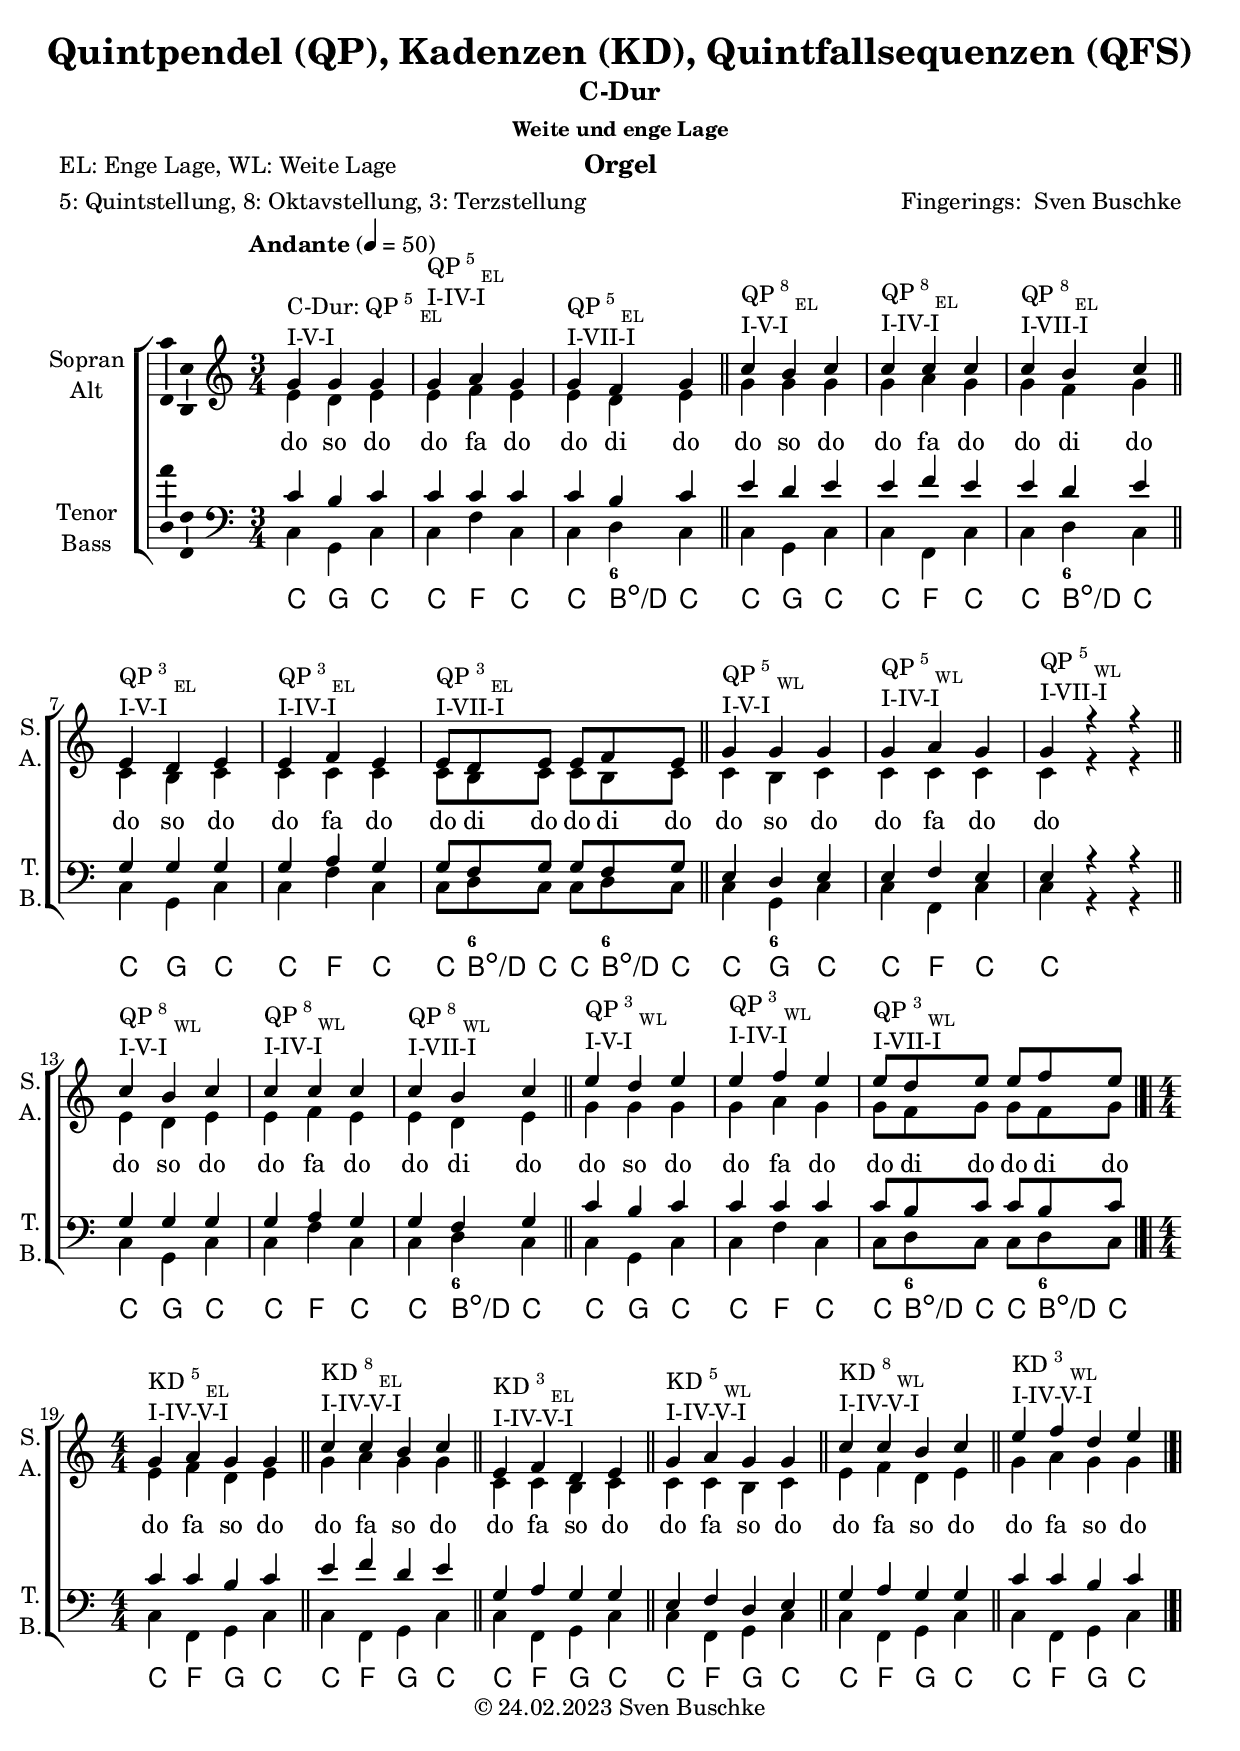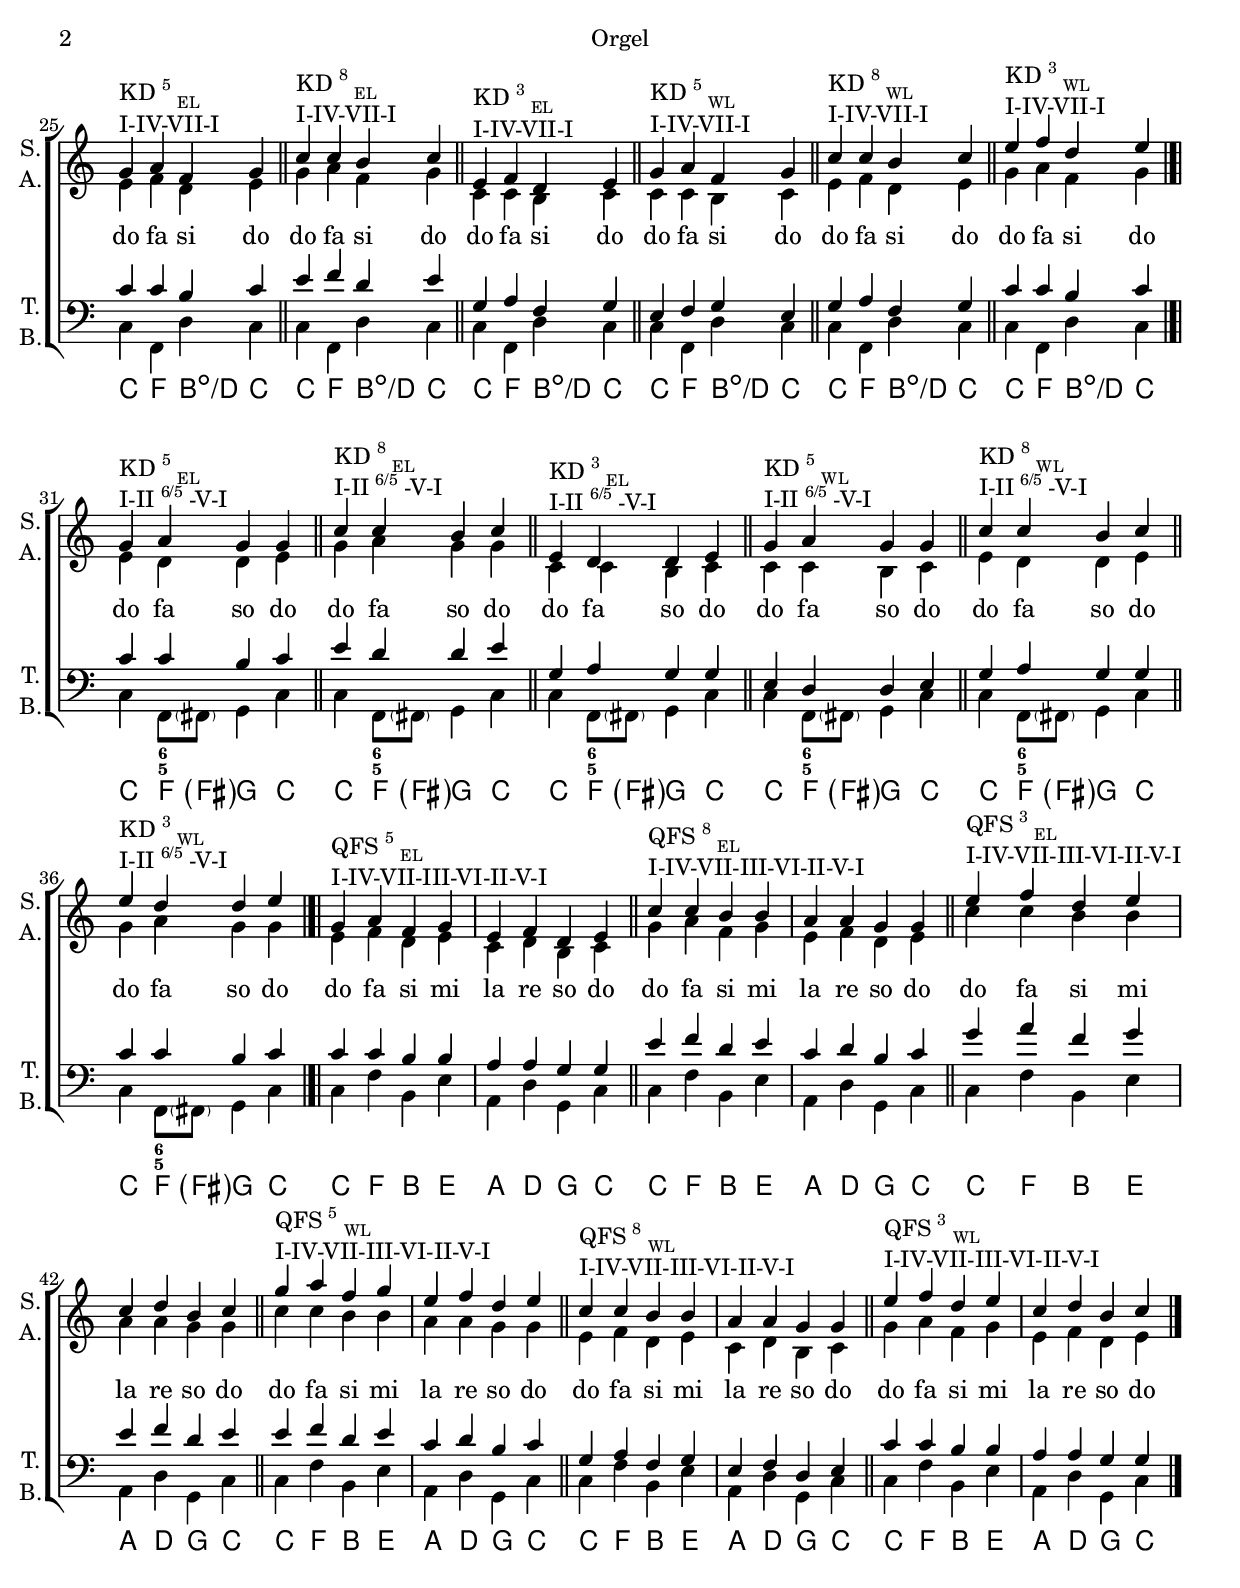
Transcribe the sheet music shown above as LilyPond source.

\version "2.24.3"
\language "english"

\header {
  dedication = ""
  title = "Quintpendel (QP), Kadenzen (KD), Quintfallsequenzen (QFS)"
  subtitle = "C-Dur"
  subsubtitle = "Weite und enge Lage"
  instrument = "Orgel"
  composer = ""
  arranger = \markup{"Fingerings: " \with-url "https://buschke.com" "Sven Buschke"}
  poet = "EL: Enge Lage, WL: Weite Lage"
  meter = "5: Quintstellung, 8: Oktavstellung, 3: Terzstellung"
  piece = ""
  opus = ""
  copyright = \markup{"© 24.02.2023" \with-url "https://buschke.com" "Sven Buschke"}
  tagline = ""
}

\paper {
  #(set-paper-size "a4")
}

global = {
  \key c \major
  \numericTimeSignature
  \time 3/4
  \tempo "Andante" 4=50
}

% -----------------------------------------------
% -----------------------------------------------
% -----------------------------------------------
% begin C major
% -----------------------------------------------
% -----------------------------------------------
% -----------------------------------------------

globalA = {
  \key c \major
  %   \numericTimeSignature
  \time 3/4
  \tempo "Andante" 4=50
}

scoreASoprano = \relative c'' {
  \global
  % Music follows here.
  g^\markup{\column{\line{C-Dur: QP\super{5}\sub{EL}}\line{I-V-I}}} g g
  g^\markup{\column{\line{QP\super{5}\sub{EL}}\line{I-IV-I}}} a g
  g^\markup{\column{\line{QP\super{5}\sub{EL}}\line{I-VII-I}}} f g
  \bar "||"
  c^\markup{\column{\line{QP\super{8}\sub{EL}}\line{I-V-I}}} b c
  c^\markup{\column{\line{QP\super{8}\sub{EL}}\line{I-IV-I}}} c c
  c^\markup{\column{\line{QP\super{8}\sub{EL}}\line{I-VII-I}}} b c
  \bar "||"
  e,^\markup{\column{\line{QP\super{3}\sub{EL}}\line{I-V-I}}} d e
  e^\markup{\column{\line{QP\super{3}\sub{EL}}\line{I-IV-I}}} f e
  e8^\markup{\column{\line{QP\super{3}\sub{EL}}\line{I-VII-I}}}[d e] e f e
  \bar "||"
  g4^\markup{\column{\line{QP\super{5}\sub{WL}}\line{I-V-I}}} g g
  g^\markup{\column{\line{QP\super{5}\sub{WL}}\line{I-IV-I}}} a g
  g^\markup{\column{\line{QP\super{5}\sub{WL}}\line{I-VII-I}}} r r
  \bar "||"
  c^\markup{\column{\line{QP\super{8}\sub{WL}}\line{I-V-I}}} b c
  c^\markup{\column{\line{QP\super{8}\sub{WL}}\line{I-IV-I}}} c c
  c^\markup{\column{\line{QP\super{8}\sub{WL}}\line{I-VII-I}}} b c
  \bar "||"
  e^\markup{\column{\line{QP\super{3}\sub{WL}}\line{I-V-I}}} d e
  e^\markup{\column{\line{QP\super{3}\sub{WL}}\line{I-IV-I}}} f e
  e8^\markup{\column{\line{QP\super{3}\sub{WL}}\line{I-VII-I}}}[d e] e[f e]
  \bar "|.|"\break
  \time 4/4
  % KD I IV V I
  g,4^\markup{\column{\line{KD\super{5}\sub{EL}}\line{I-IV-V-I}}} a g g
  \bar "||"
  c^\markup{\column{\line{KD\super{8}\sub{EL}}\line{I-IV-V-I}}} c b c
  \bar "||"
  e,^\markup{\column{\line{KD\super{3}\sub{EL}}\line{I-IV-V-I}}} f d e
  \bar "||"
  g^\markup{\column{\line{KD\super{5}\sub{WL}}\line{I-IV-V-I}}} a g g
  \bar "||"
  c4^\markup{\column{\line{KD\super{8}\sub{WL}}\line{I-IV-V-I}}} c b c
  \bar "||"
  e^\markup{\column{\line{KD\super{3}\sub{WL}}\line{I-IV-V-I}}} f d e
  \bar "|.|"
  % KD I IV VII I
  g,4^\markup{\column{\line{KD\super{5}\sub{EL}}\line{I-IV-VII-I}}} a f g
  \bar "||"
  c^\markup{\column{\line{KD\super{8}\sub{EL}}\line{I-IV-VII-I}}} c b c
  \bar "||"
  e,^\markup{\column{\line{KD\super{3}\sub{EL}}\line{I-IV-VII-I}}} f d e
  \bar "||"
  g^\markup{\column{\line{KD\super{5}\sub{WL}}\line{I-IV-VII-I}}} a f g
  \bar "||"
  c4^\markup{\column{\line{KD\super{8}\sub{WL}}\line{I-IV-VII-I}}} c b c
  \bar "||"
  e^\markup{\column{\line{KD\super{3}\sub{WL}}\line{I-IV-VII-I}}} f d e
  \bar "|.|"
  % KD I II65 V I
  g,4^\markup{\column{\line{KD\super{5}\sub{EL}}\line{I-II\super{6/5}-V-I}}} a g g
  \bar "||"
  c^\markup{\column{\line{KD\super{8}\sub{EL}}\line{I-II\super{6/5}-V-I}}} c b c
  \bar "||"
  e,^\markup{\column{\line{KD\super{3}\sub{EL}}\line{I-II\super{6/5}-V-I}}} d d e
  \bar "||"
  g^\markup{\column{\line{KD\super{5}\sub{WL}}\line{I-II\super{6/5}-V-I}}} a g g
  \bar "||"
  c4^\markup{\column{\line{KD\super{8}\sub{WL}}\line{I-II\super{6/5}-V-I}}} c b c
  \bar "||"
  e^\markup{\column{\line{KD\super{3}\sub{WL}}\line{I-II\super{6/5}-V-I}}} d d e
  \bar "|.|"
  % QFS
  g,^\markup{\column{\line{QFS\super{5}\sub{EL}}\line{I-IV-VII-III-VI-II-V-I}}} a f g e f d e
  \bar "||"
  c'^\markup{\column{\line{QFS\super{8}\sub{EL}}\line{I-IV-VII-III-VI-II-V-I}}} c b b a a g g
  \bar "||"
  e'^\markup{\column{\line{QFS\super{3}\sub{EL}}\line{I-IV-VII-III-VI-II-V-I}}} f d e c d b c
  \bar "||"
  g'^\markup{\column{\line{QFS\super{5}\sub{WL}}\line{I-IV-VII-III-VI-II-V-I}}} a f g e f d e
  \bar "||"
  c^\markup{\column{\line{QFS\super{8}\sub{WL}}\line{I-IV-VII-III-VI-II-V-I}}} c b b a a g g
  \bar "||"
  e'^\markup{\column{\line{QFS\super{3}\sub{WL}}\line{I-IV-VII-III-VI-II-V-I}}} f d e c d b c
  \bar "|."  
}

scoreAAlto = \relative c' {
  \globalA
  % Music follows here.
  % QP^5_EL
  e d e
  e f e
  e d e
  % QP^8_EL
  g g g
  g a g
  g f g
  % QP^3_EL
  c, b c
  c c c
  c8[b c]c[b c]
  % QP^5_WL
  c4 b c
  c c c
  c r r
  % QP^8_WL
  e d e
  e f e
  e d e
  % QP^3_WL
  g g g
  g a g
  g8[f g] g[f g]
  \time 4/4
  % KD
  % KD^5_WE-I-IV-V-I
  e4 f d e
  % KD^8_EL-I-IV-V-I
  g a g g
  % KD^3_EL-I-IV-V-I
  c, c b c
  % KD^5_WL-I-IV-V-I
  c c b c
  % KD^8_WL-I-IV-V-I
  e f d e
  % KD^3_WL-I-IV-V-I
  g a g g
  % KD^5_WE-I-IV-V-I
  e4 f d e
  % KD^8_EL-I-IV-V-I
  g a f g
  % KD^3_EL-I-IV-V-I
  c, c b c
  % KD^5_WL-I-IV-V-I
  c c b c
  % KD^8_WL-I-IV-V-I
  e f d e
  % KD^3_WL-I-IV-V-I
  g a f g
  % KD^5_WE-I-IV-V-I
  e4 d d e
  % KD^8_EL-I-IV-V-I
  g a g g
  % KD^3_EL-I-IV-V-I
  c, c b c
  % KD^5_WL-I-IV-V-I
  c c b c
  % KD^8_WL-I-IV-V-I
  e d d e
  % KD^3_WL-I-IV-V-I
  g a g g
  % QFS
  % QFS^5_EL-I-IV-VII-III-VI-II-V-I
  e f d e c d b c
  % QFS^8_EL-I-IV-VII-III-VI-II-V-I
  g' a f g e f d e
  % QFS^3_EL-I-IV-VII-III-VI-II-V-I
  c' c b b a a g g
  % QFS^5_WL-I-IV-VII-III-VI-II-V-I
  c c b b a a g g
  % QFS^8_WL-I-IV-VII-III-VI-II-V-I
  e f d e c d b c
  % QFS^3_WL-I-IV-VII-III-VI-II-V-I
  g' a f g e f d e
  \bar "|."  
}

scoreATenor = \relative c' {
  \globalA
  % Music follows here.
  % QP^5_EL
  c b c
  c c c
  c b c
  % QP^8_EL
  e d e
  e f e
  e d e
  % QP^3_EL
  g, g g
  g a g
  g8[f g]g[f g]
  % QP^5_WL
  e4 d e
  e f e
  e r r
  % QP^8_WL
  g g g
  g a g
  g f g
  % QP^3_WL
  c b c
  c c c
  c8[b c]c[b c]
  \time 4/4
  % KD
  % KD^5_EL-I-IV-V-I
  c4 c b c
  % KD^8_EL-I-IV-V-I
  e f d e
  % KD^3_EL-I-IV-V-I
  g, a g g
  % KD^5_WL-I-IV-V-I
  e f d e
  % KD^8_WL-I-IV-V-I
  g a g g
  % KD^3_WL-I-IV-V-I
  c c b c
  % KD^5_EL-I-IV-V-I
  c4 c b c
  % KD^8_EL-I-IV-V-I
  e f d e
  % KD^3_EL-I-IV-V-I
  g, a f g
  % KD^5_WL-I-IV-V-I
  e f g e
  % KD^8_WL-I-IV-V-I
  g a f g
  % KD^3_WL-I-IV-V-I
  c c b c
  % KD^5_EL-I-IV-V-I
  c4 c b c
  % KD^8_EL-I-IV-V-I
  e d d e
  % KD^3_EL-I-IV-V-I
  g, a g g
  % KD^5_WL-I-IV-V-I
  e d d e
  % KD^8_WL-I-IV-V-I
  g a g g
  % KD^3_WL-I-IV-V-I
  c c b c
  % QFS
  % QFS^5_EL-I-IV-VII-III-VI-II-V-I
  c c b b a a g g
  % QFS^8_EL-I-IV-VII-III-VI-II-V-I
  e' f d e c d b c
  % QFS^3_EL-I-IV-VII-III-VI-II-V-I
  g' a f g e f d e
  % QFS^5_WL-I-IV-VII-III-VI-II-V-I
  e f d e c d b c
  % QFS^8_WL-I-IV-VII-III-VI-II-V-I
  g a f g e f d e
  % QFS^3_WL-I-IV-VII-III-VI-II-V-I
  c' c b b a a g g
  \bar "|."  
}

scoreABass = \relative c {
  \globalA
  % Music follows here.
  % QP^5_EL
  c g c
  c f c
  c d c
  % QP^8_EL
  c g c
  c f, c'
  c d c
  % QP^3_EL
  c g c
  c f c
  c8[d c]c[d c]
  % QP^5_WL
  c4 g c
  c f, c'
  c r r
  % QP^8_WL
  c g c
  c f c
  c d c
  % QP^3_WL
  c g c
  c f c
  c8[d c]c[d c]
  \time 4/4
  % KD
  % KD^5_EL-I-IV-V-I
  c4 f, g c|
  % KD^8_EL-I-IV-V-I
  c f, g c|
  % KD^3_EL-I-IV-V-I
  c f, g c|
  % KD^5_WL-I-IV-V-I
  c f, g c|
  % KD^8_WL-I-IV-V-I
  c f, g c|
  % KD^3_WL-I-IV-V-I
  c f, g c|
  % KD^5_EL-I-IV-V-I
  c4 f, d' c|
  % KD^8_EL-I-IV-V-I
  c f, d' c|
  % KD^3_EL-I-IV-V-I
  c f, d' c|
  % KD^5_WL-I-IV-V-I
  c f, d' c|
  % KD^8_WL-I-IV-V-I
  c f, d' c|
  % KD^3_WL-I-IV-V-I
  c f, d' c|
  % KD^5_EL-I-IV-V-I
  c4 f,8 \parenthesize fs g4 c|
  % KD^8_EL-I-IV-V-I
  c f,8 \parenthesize fs g4 c|
  % KD^3_EL-I-IV-V-I
  c f,8 \parenthesize fs g4 c|
  % KD^5_WL-I-IV-V-I
  c f,8 \parenthesize fs g4 c|
  % KD^8_WL-I-IV-V-I
  c f,8 \parenthesize fs g4 c|
  % KD^3_WL-I-IV-V-I
  c f,8 \parenthesize fs g4 c|
  % QFS
  % QFS^5_EL-I-IV-VII-III-VI-II-V-I
  c f b, e a, d g, c
  % QFS^8_EL-I-IV-VII-III-VI-II-V-I
  c f b, e a, d g, c
  % QFS^3_EL-I-IV-VII-III-VI-II-V-I
  c f b, e a, d g, c
  % QFS^5_WL-I-IV-VII-III-VI-II-V-I
  c f b, e a, d g, c
  % QFS^8_WL-I-IV-VII-III-VI-II-V-I
  c f b, e a, d g, c
  % QFS^3_WL-I-IV-VII-III-VI-II-V-I
  c f b, e a, d g, c
  \bar "|."  
}

scoreAVerse = \lyricmode {
  % Lyrics follow here.
  do so do do fa do do di do do so do do fa do do di do
  do so do do fa do do di do do di do do so do do fa do do
  do so do do fa do do di do do so do do fa do do di do do di do
  do fa so do do fa so do do fa so do do fa so do do fa so do do fa so do do fa si do do fa si do do fa si do do fa si do do fa si do do fa si do
  do fa so do do fa so do do fa so do do fa so do do fa so do do fa so do
  do fa si mi la re so do do fa si mi la re so do do fa si mi la re so do do fa si mi la re so do do fa si mi la re so do do fa si mi la re so do  
}

scoreAFigBass = \figuremode {
  \globalA
  % Figures follow here.
  % QP^5_EL
  r4 r r
  r4 r r
  r4 <6> r
  % QP^8_EL
  r4 r r
  r4 r r
  r4 <6> r
  % QP^3_EL
  r4 r r
  r4 r r
  r8 <6> r r <6> r
  % QP^5_WL
  r4 <6> r
  r4 r r
  r4 r r
  % QP^8_WL
  r4 r r
  r4 r r
  r4 <6> r
  % QP^3_WL
  r4 r r
  r4 r r
  r8 <6> r r <6> r
  \time 4/4
  %
  % KD I VI V I
  %
  % KD^5_EL-I-IV-V-I
  r4 r r r
  % KD^8_EL-I-IV-V-I
  r4 r r r
  % KD^3_EL-I-IV-V-I
  r4 r r r
  % KD^5_WL-I-IV-V-I
  r4 r r r
  % KD^8_WL-I-IV-V-I
  r4 r r r
  % KD^3_WL-I-IV-V-I
  r4 r r r
  %
  % KD I VI VII I
  %
  % KD^5_EL-I-IV-VII-I
  r4 r r r
  % KD^8_EL-I-IV-VII-I
  r4 r r r
  % KD^3_EL-I-IV-VII-I
  r4 r r r
  % KD^5_WL-I-IV-VII-I
  r4 r r r
  % KD^8_WL-I-IV-VII-I
  r4 r r r
  % KD^3_WL-I-IV-VII-I
  r4 r r r
  %
  % KD I II6/5 V I
  %
  % KD^5_EL-I-II6/5-V-I
  r4 <6 5> r r
  % KD^8_EL-I-II6/5-V-I
  r4 <6 5> r r
  % KD^3_EL-I-II6/5-V-I
  r4 <6 5> r r
  % KD^5_WL-I-II6/5-V-I
  r4 <6 5> r r
  % KD^8_WL-I-II6/5-V-I
  r4 <6 5> r r
  % KD^3_WL-I-II6/5-V-I
  r4 <6 5> r r
  %
  % QFS
  %
  r4 r r r
  r4 r r r
  r4 r r r
  r4 r r r
  r4 r r r
  r4 r r r
  r4 r r r
  r4 r r r
  r4 r r r
  r4 r r r
  r4 r r r
  r4 r r r  
}

scoreAChordNames = \chordmode {
  \globalA
  % Chords follow here.
  % QP^5_EL
  c g c
  c f c
  c b:dim/d c
  % QP^8_EL
  c g c
  c f, c'
  c b:dim/d c
  % QP^3_EL
  c g c
  c f c
  c8[b:dim/d c]c[b:dim/d c]
  % QP^5_WL
  c4 g c
  c f, c'
  c s s
  % QP^8_WL
  c g c
  c f c
  c b:dim/d c
  % QP^3_WL
  c g c
  c f c
  c8[b:dim/d c]c[b:dim/d c]
  \time 4/4
  % KD
  % KD^5_EL-I-IV-V-I
  c4 f, g c|
  % KD^8_EL-I-IV-V-I
  c f, g c|
  % KD^3_EL-I-IV-V-I
  c f, g c|
  % KD^5_WL-I-IV-V-I
  c f, g c|
  % KD^8_WL-I-IV-V-I
  c f, g c|
  % KD^3_WL-I-IV-V-I
  c f, g c|
  % KD^5_EL-I-IV-V-I
  c4 f, b:dim/d' c|
  % KD^8_EL-I-IV-V-I
  c f, b:dim/d' c|
  % KD^3_EL-I-IV-V-I
  c f, b:dim/d' c|
  % KD^5_WL-I-IV-V-I
  c f, b:dim/d' c|
  % KD^8_WL-I-IV-V-I
  c f, b:dim/d' c|
  % KD^3_WL-I-IV-V-I
  c f, b:dim/d' c|
  % KD^5_EL-I-IV-V-I
  c4 f,8 \parenthesize fs g4 c|
  % KD^8_EL-I-IV-V-I
  c f,8 \parenthesize fs g4 c|
  % KD^3_EL-I-IV-V-I
  c f,8 \parenthesize fs g4 c|
  % KD^5_WL-I-IV-V-I
  c f,8 \parenthesize fs g4 c|
  % KD^8_WL-I-IV-V-I
  c f,8 \parenthesize fs g4 c|
  % KD^3_WL-I-IV-V-I
  c f,8 \parenthesize fs g4 c|
  % QFS
  % QFS^5_EL-I-IV-VII-III-VI-II-V-I
  c f b, e a, d g, c
  % QFS^8_EL-I-IV-VII-III-VI-II-V-I
  c f b, e a, d g, c
  % QFS^3_EL-I-IV-VII-III-VI-II-V-I
  c f b, e a, d g, c
  % QFS^5_WL-I-IV-VII-III-VI-II-V-I
  c f b, e a, d g, c
  % QFS^8_WL-I-IV-VII-III-VI-II-V-I
  c f b, e a, d g, c
  % QFS^3_WL-I-IV-VII-III-VI-II-V-I
  c f b, e a, d g, c
  \bar "|."  
}

scoreAChoirPart = \new ChoirStaff <<
  \new Staff \with {
    midiInstrument = "choir aahs"
    instrumentName = \markup \center-column { "Sopran" "Alt" }
    shortInstrumentName = \markup \center-column { "S." "A." }
  } <<
    \new Voice = "soprano" \with {
      \consists "Ambitus_engraver"
    } { \voiceOne \scoreASoprano }
    \new Voice = "alto" \with {
      \consists "Ambitus_engraver"
      \override Ambitus #'X-offset = #2.0
    } { \voiceTwo \scoreAAlto }
  >>
  \new Lyrics \with {
    \override VerticalAxisGroup #'staff-affinity = #CENTER
  } \lyricsto "soprano" \scoreAVerse
  \new Staff \with {
    midiInstrument = "choir aahs"
    instrumentName = \markup \center-column { "Tenor" "Bass" }
    shortInstrumentName = \markup \center-column { "T." "B." }
  } <<
    \clef bass
    \new Voice = "tenor" \with {
      \consists "Ambitus_engraver"
    } { \voiceOne \scoreATenor }
    \new Voice = "bass" \with {
      \consists "Ambitus_engraver"
      \override Ambitus #'X-offset = #2.0
    } { \voiceTwo \scoreABass }
  >>
>>

scoreABassFiguresPart = \new FiguredBass \scoreAFigBass

scoreAChordsPart = \new ChordNames \scoreAChordNames

\bookpart {
  \score {
    <<
      \scoreAChoirPart
      \scoreABassFiguresPart
      \scoreAChordsPart
    >>
    \layout { }
    \midi { }
  }
}

scoreBSoprano = \relative c'' {
  \global
  % Music follows here.
  
}

scoreBAlto = \relative c' {
  \global
  % Music follows here.
  
}

scoreBTenor = \relative c' {
  \global
  % Music follows here.
  
}

scoreBBass = \relative c {
  \global
  % Music follows here.
  
}

scoreBVerse = \lyricmode {
  % Lyrics follow here.
  
}

scoreBFigBass = \figuremode {
  \global
  % Figures follow here.
  
}

scoreBChordNames = \chordmode {
  \global
  % Chords follow here.
  
}

scoreBChoirPart = \new ChoirStaff <<
  \new Staff \with {
    midiInstrument = "choir aahs"
    instrumentName = \markup \center-column { "Sopran" "Alt" }
    shortInstrumentName = \markup \center-column { "S." "A." }
  } <<
    \new Voice = "soprano" \with {
      \consists "Ambitus_engraver"
    } { \voiceOne \scoreBSoprano }
    \new Voice = "alto" \with {
      \consists "Ambitus_engraver"
      \override Ambitus #'X-offset = #2.0
    } { \voiceTwo \scoreBAlto }
  >>
  \new Lyrics \with {
    \override VerticalAxisGroup #'staff-affinity = #CENTER
  } \lyricsto "soprano" \scoreBVerse
  \new Staff \with {
    midiInstrument = "choir aahs"
    instrumentName = \markup \center-column { "Tenor" "Bass" }
    shortInstrumentName = \markup \center-column { "T." "B." }
  } <<
    \clef bass
    \new Voice = "tenor" \with {
      \consists "Ambitus_engraver"
    } { \voiceOne \scoreBTenor }
    \new Voice = "bass" \with {
      \consists "Ambitus_engraver"
      \override Ambitus #'X-offset = #2.0
    } { \voiceTwo \scoreBBass }
  >>
>>

scoreBBassFiguresPart = \new FiguredBass \scoreBFigBass

scoreBChordsPart = \new ChordNames \scoreBChordNames

\bookpart {
  \score {
    <<
      \scoreBChoirPart
      \scoreBBassFiguresPart
      \scoreBChordsPart
    >>
    \layout { }
    \midi { }
  }
}

scoreCSoprano = \relative c'' {
  \global
  % Music follows here.
  
}

scoreCAlto = \relative c' {
  \global
  % Music follows here.
  
}

scoreCTenor = \relative c' {
  \global
  % Music follows here.
  
}

scoreCBass = \relative c {
  \global
  % Music follows here.
  
}

scoreCVerse = \lyricmode {
  % Lyrics follow here.
  
}

scoreCFigBass = \figuremode {
  \global
  % Figures follow here.
  
}

scoreCChordNames = \chordmode {
  \global
  % Chords follow here.
  
}

scoreCChoirPart = \new ChoirStaff <<
  \new Staff \with {
    midiInstrument = "choir aahs"
    instrumentName = \markup \center-column { "Sopran" "Alt" }
    shortInstrumentName = \markup \center-column { "S." "A." }
  } <<
    \new Voice = "soprano" \with {
      \consists "Ambitus_engraver"
    } { \voiceOne \scoreCSoprano }
    \new Voice = "alto" \with {
      \consists "Ambitus_engraver"
      \override Ambitus #'X-offset = #2.0
    } { \voiceTwo \scoreCAlto }
  >>
  \new Lyrics \with {
    \override VerticalAxisGroup #'staff-affinity = #CENTER
  } \lyricsto "soprano" \scoreCVerse
  \new Staff \with {
    midiInstrument = "choir aahs"
    instrumentName = \markup \center-column { "Tenor" "Bass" }
    shortInstrumentName = \markup \center-column { "T." "B." }
  } <<
    \clef bass
    \new Voice = "tenor" \with {
      \consists "Ambitus_engraver"
    } { \voiceOne \scoreCTenor }
    \new Voice = "bass" \with {
      \consists "Ambitus_engraver"
      \override Ambitus #'X-offset = #2.0
    } { \voiceTwo \scoreCBass }
  >>
>>

scoreCBassFiguresPart = \new FiguredBass \scoreCFigBass

scoreCChordsPart = \new ChordNames \scoreCChordNames

\bookpart {
  \score {
    <<
      \scoreCChoirPart
      \scoreCBassFiguresPart
      \scoreCChordsPart
    >>
    \layout { }
    \midi { }
  }
}

scoreDSoprano = \relative c'' {
  \global
  % Music follows here.
  
}

scoreDAlto = \relative c' {
  \global
  % Music follows here.
  
}

scoreDTenor = \relative c' {
  \global
  % Music follows here.
  
}

scoreDBass = \relative c {
  \global
  % Music follows here.
  
}

scoreDVerse = \lyricmode {
  % Lyrics follow here.
  
}

scoreDFigBass = \figuremode {
  \global
  % Figures follow here.
  
}

scoreDChordNames = \chordmode {
  \global
  % Chords follow here.
  
}

scoreDChoirPart = \new ChoirStaff <<
  \new Staff \with {
    midiInstrument = "choir aahs"
    instrumentName = \markup \center-column { "Sopran" "Alt" }
    shortInstrumentName = \markup \center-column { "S." "A." }
  } <<
    \new Voice = "soprano" \with {
      \consists "Ambitus_engraver"
    } { \voiceOne \scoreDSoprano }
    \new Voice = "alto" \with {
      \consists "Ambitus_engraver"
      \override Ambitus #'X-offset = #2.0
    } { \voiceTwo \scoreDAlto }
  >>
  \new Lyrics \with {
    \override VerticalAxisGroup #'staff-affinity = #CENTER
  } \lyricsto "soprano" \scoreDVerse
  \new Staff \with {
    midiInstrument = "choir aahs"
    instrumentName = \markup \center-column { "Tenor" "Bass" }
    shortInstrumentName = \markup \center-column { "T." "B." }
  } <<
    \clef bass
    \new Voice = "tenor" \with {
      \consists "Ambitus_engraver"
    } { \voiceOne \scoreDTenor }
    \new Voice = "bass" \with {
      \consists "Ambitus_engraver"
      \override Ambitus #'X-offset = #2.0
    } { \voiceTwo \scoreDBass }
  >>
>>

scoreDBassFiguresPart = \new FiguredBass \scoreDFigBass

scoreDChordsPart = \new ChordNames \scoreDChordNames

\bookpart {
  \score {
    <<
      \scoreDChoirPart
      \scoreDBassFiguresPart
      \scoreDChordsPart
    >>
    \layout { }
    \midi { }
  }
}

scoreESoprano = \relative c'' {
  \global
  % Music follows here.
  
}

scoreEAlto = \relative c' {
  \global
  % Music follows here.
  
}

scoreETenor = \relative c' {
  \global
  % Music follows here.
  
}

scoreEBass = \relative c {
  \global
  % Music follows here.
  
}

scoreEVerse = \lyricmode {
  % Lyrics follow here.
  
}

scoreEFigBass = \figuremode {
  \global
  % Figures follow here.
  
}

scoreEChordNames = \chordmode {
  \global
  % Chords follow here.
  
}

scoreEChoirPart = \new ChoirStaff <<
  \new Staff \with {
    midiInstrument = "choir aahs"
    instrumentName = \markup \center-column { "Sopran" "Alt" }
    shortInstrumentName = \markup \center-column { "S." "A." }
  } <<
    \new Voice = "soprano" \with {
      \consists "Ambitus_engraver"
    } { \voiceOne \scoreESoprano }
    \new Voice = "alto" \with {
      \consists "Ambitus_engraver"
      \override Ambitus #'X-offset = #2.0
    } { \voiceTwo \scoreEAlto }
  >>
  \new Lyrics \with {
    \override VerticalAxisGroup #'staff-affinity = #CENTER
  } \lyricsto "soprano" \scoreEVerse
  \new Staff \with {
    midiInstrument = "choir aahs"
    instrumentName = \markup \center-column { "Tenor" "Bass" }
    shortInstrumentName = \markup \center-column { "T." "B." }
  } <<
    \clef bass
    \new Voice = "tenor" \with {
      \consists "Ambitus_engraver"
    } { \voiceOne \scoreETenor }
    \new Voice = "bass" \with {
      \consists "Ambitus_engraver"
      \override Ambitus #'X-offset = #2.0
    } { \voiceTwo \scoreEBass }
  >>
>>

scoreEBassFiguresPart = \new FiguredBass \scoreEFigBass

scoreEChordsPart = \new ChordNames \scoreEChordNames

\bookpart {
  \score {
    <<
      \scoreEChoirPart
      \scoreEBassFiguresPart
      \scoreEChordsPart
    >>
    \layout { }
    \midi { }
  }
}

scoreFSoprano = \relative c'' {
  \global
  % Music follows here.
  
}

scoreFAlto = \relative c' {
  \global
  % Music follows here.
  
}

scoreFTenor = \relative c' {
  \global
  % Music follows here.
  
}

scoreFBass = \relative c {
  \global
  % Music follows here.
  
}

scoreFVerse = \lyricmode {
  % Lyrics follow here.
  
}

scoreFFigBass = \figuremode {
  \global
  % Figures follow here.
  
}

scoreFChordNames = \chordmode {
  \global
  % Chords follow here.
  
}

scoreFChoirPart = \new ChoirStaff <<
  \new Staff \with {
    midiInstrument = "choir aahs"
    instrumentName = \markup \center-column { "Sopran" "Alt" }
    shortInstrumentName = \markup \center-column { "S." "A." }
  } <<
    \new Voice = "soprano" \with {
      \consists "Ambitus_engraver"
    } { \voiceOne \scoreFSoprano }
    \new Voice = "alto" \with {
      \consists "Ambitus_engraver"
      \override Ambitus #'X-offset = #2.0
    } { \voiceTwo \scoreFAlto }
  >>
  \new Lyrics \with {
    \override VerticalAxisGroup #'staff-affinity = #CENTER
  } \lyricsto "soprano" \scoreFVerse
  \new Staff \with {
    midiInstrument = "choir aahs"
    instrumentName = \markup \center-column { "Tenor" "Bass" }
    shortInstrumentName = \markup \center-column { "T." "B." }
  } <<
    \clef bass
    \new Voice = "tenor" \with {
      \consists "Ambitus_engraver"
    } { \voiceOne \scoreFTenor }
    \new Voice = "bass" \with {
      \consists "Ambitus_engraver"
      \override Ambitus #'X-offset = #2.0
    } { \voiceTwo \scoreFBass }
  >>
>>

scoreFBassFiguresPart = \new FiguredBass \scoreFFigBass

scoreFChordsPart = \new ChordNames \scoreFChordNames

\bookpart {
  \score {
    <<
      \scoreFChoirPart
      \scoreFBassFiguresPart
      \scoreFChordsPart
    >>
    \layout { }
    \midi { }
  }
}

scoreGSoprano = \relative c'' {
  \global
  % Music follows here.
  
}

scoreGAlto = \relative c' {
  \global
  % Music follows here.
  
}

scoreGTenor = \relative c' {
  \global
  % Music follows here.
  
}

scoreGBass = \relative c {
  \global
  % Music follows here.
  
}

scoreGVerse = \lyricmode {
  % Lyrics follow here.
  
}

scoreGFigBass = \figuremode {
  \global
  % Figures follow here.
  
}

scoreGChordNames = \chordmode {
  \global
  % Chords follow here.
  
}

scoreGChoirPart = \new ChoirStaff <<
  \new Staff \with {
    midiInstrument = "choir aahs"
    instrumentName = \markup \center-column { "Sopran" "Alt" }
    shortInstrumentName = \markup \center-column { "S." "A." }
  } <<
    \new Voice = "soprano" \with {
      \consists "Ambitus_engraver"
    } { \voiceOne \scoreGSoprano }
    \new Voice = "alto" \with {
      \consists "Ambitus_engraver"
      \override Ambitus #'X-offset = #2.0
    } { \voiceTwo \scoreGAlto }
  >>
  \new Lyrics \with {
    \override VerticalAxisGroup #'staff-affinity = #CENTER
  } \lyricsto "soprano" \scoreGVerse
  \new Staff \with {
    midiInstrument = "choir aahs"
    instrumentName = \markup \center-column { "Tenor" "Bass" }
    shortInstrumentName = \markup \center-column { "T." "B." }
  } <<
    \clef bass
    \new Voice = "tenor" \with {
      \consists "Ambitus_engraver"
    } { \voiceOne \scoreGTenor }
    \new Voice = "bass" \with {
      \consists "Ambitus_engraver"
      \override Ambitus #'X-offset = #2.0
    } { \voiceTwo \scoreGBass }
  >>
>>

scoreGBassFiguresPart = \new FiguredBass \scoreGFigBass

scoreGChordsPart = \new ChordNames \scoreGChordNames

\bookpart {
  \score {
    <<
      \scoreGChoirPart
      \scoreGBassFiguresPart
      \scoreGChordsPart
    >>
    \layout { }
    \midi { }
  }
}

scoreHSoprano = \relative c'' {
  \global
  % Music follows here.
  
}

scoreHAlto = \relative c' {
  \global
  % Music follows here.
  
}

scoreHTenor = \relative c' {
  \global
  % Music follows here.
  
}

scoreHBass = \relative c {
  \global
  % Music follows here.
  
}

scoreHVerse = \lyricmode {
  % Lyrics follow here.
  
}

scoreHFigBass = \figuremode {
  \global
  % Figures follow here.
  
}

scoreHChordNames = \chordmode {
  \global
  % Chords follow here.
  
}

scoreHChoirPart = \new ChoirStaff <<
  \new Staff \with {
    midiInstrument = "choir aahs"
    instrumentName = \markup \center-column { "Sopran" "Alt" }
    shortInstrumentName = \markup \center-column { "S." "A." }
  } <<
    \new Voice = "soprano" \with {
      \consists "Ambitus_engraver"
    } { \voiceOne \scoreHSoprano }
    \new Voice = "alto" \with {
      \consists "Ambitus_engraver"
      \override Ambitus #'X-offset = #2.0
    } { \voiceTwo \scoreHAlto }
  >>
  \new Lyrics \with {
    \override VerticalAxisGroup #'staff-affinity = #CENTER
  } \lyricsto "soprano" \scoreHVerse
  \new Staff \with {
    midiInstrument = "choir aahs"
    instrumentName = \markup \center-column { "Tenor" "Bass" }
    shortInstrumentName = \markup \center-column { "T." "B." }
  } <<
    \clef bass
    \new Voice = "tenor" \with {
      \consists "Ambitus_engraver"
    } { \voiceOne \scoreHTenor }
    \new Voice = "bass" \with {
      \consists "Ambitus_engraver"
      \override Ambitus #'X-offset = #2.0
    } { \voiceTwo \scoreHBass }
  >>
>>

scoreHBassFiguresPart = \new FiguredBass \scoreHFigBass

scoreHChordsPart = \new ChordNames \scoreHChordNames

\bookpart {
  \score {
    <<
      \scoreHChoirPart
      \scoreHBassFiguresPart
      \scoreHChordsPart
    >>
    \layout { }
    \midi { }
  }
}

scoreISoprano = \relative c'' {
  \global
  % Music follows here.
  
}

scoreIAlto = \relative c' {
  \global
  % Music follows here.
  
}

scoreITenor = \relative c' {
  \global
  % Music follows here.
  
}

scoreIBass = \relative c {
  \global
  % Music follows here.
  
}

scoreIVerse = \lyricmode {
  % Lyrics follow here.
  
}

scoreIFigBass = \figuremode {
  \global
  % Figures follow here.
  
}

scoreIChordNames = \chordmode {
  \global
  % Chords follow here.
  
}

scoreIChoirPart = \new ChoirStaff <<
  \new Staff \with {
    midiInstrument = "choir aahs"
    instrumentName = \markup \center-column { "Sopran" "Alt" }
    shortInstrumentName = \markup \center-column { "S." "A." }
  } <<
    \new Voice = "soprano" \with {
      \consists "Ambitus_engraver"
    } { \voiceOne \scoreISoprano }
    \new Voice = "alto" \with {
      \consists "Ambitus_engraver"
      \override Ambitus #'X-offset = #2.0
    } { \voiceTwo \scoreIAlto }
  >>
  \new Lyrics \with {
    \override VerticalAxisGroup #'staff-affinity = #CENTER
  } \lyricsto "soprano" \scoreIVerse
  \new Staff \with {
    midiInstrument = "choir aahs"
    instrumentName = \markup \center-column { "Tenor" "Bass" }
    shortInstrumentName = \markup \center-column { "T." "B." }
  } <<
    \clef bass
    \new Voice = "tenor" \with {
      \consists "Ambitus_engraver"
    } { \voiceOne \scoreITenor }
    \new Voice = "bass" \with {
      \consists "Ambitus_engraver"
      \override Ambitus #'X-offset = #2.0
    } { \voiceTwo \scoreIBass }
  >>
>>

scoreIBassFiguresPart = \new FiguredBass \scoreIFigBass

scoreIChordsPart = \new ChordNames \scoreIChordNames

\bookpart {
  \score {
    <<
      \scoreIChoirPart
      \scoreIBassFiguresPart
      \scoreIChordsPart
    >>
    \layout { }
    \midi { }
  }
}

scoreJSoprano = \relative c'' {
  \global
  % Music follows here.
  
}

scoreJAlto = \relative c' {
  \global
  % Music follows here.
  
}

scoreJTenor = \relative c' {
  \global
  % Music follows here.
  
}

scoreJBass = \relative c {
  \global
  % Music follows here.
  
}

scoreJVerse = \lyricmode {
  % Lyrics follow here.
  
}

scoreJFigBass = \figuremode {
  \global
  % Figures follow here.
  
}

scoreJChordNames = \chordmode {
  \global
  % Chords follow here.
  
}

scoreJChoirPart = \new ChoirStaff <<
  \new Staff \with {
    midiInstrument = "choir aahs"
    instrumentName = \markup \center-column { "Sopran" "Alt" }
    shortInstrumentName = \markup \center-column { "S." "A." }
  } <<
    \new Voice = "soprano" \with {
      \consists "Ambitus_engraver"
    } { \voiceOne \scoreJSoprano }
    \new Voice = "alto" \with {
      \consists "Ambitus_engraver"
      \override Ambitus #'X-offset = #2.0
    } { \voiceTwo \scoreJAlto }
  >>
  \new Lyrics \with {
    \override VerticalAxisGroup #'staff-affinity = #CENTER
  } \lyricsto "soprano" \scoreJVerse
  \new Staff \with {
    midiInstrument = "choir aahs"
    instrumentName = \markup \center-column { "Tenor" "Bass" }
    shortInstrumentName = \markup \center-column { "T." "B." }
  } <<
    \clef bass
    \new Voice = "tenor" \with {
      \consists "Ambitus_engraver"
    } { \voiceOne \scoreJTenor }
    \new Voice = "bass" \with {
      \consists "Ambitus_engraver"
      \override Ambitus #'X-offset = #2.0
    } { \voiceTwo \scoreJBass }
  >>
>>

scoreJBassFiguresPart = \new FiguredBass \scoreJFigBass

scoreJChordsPart = \new ChordNames \scoreJChordNames

\bookpart {
  \score {
    <<
      \scoreJChoirPart
      \scoreJBassFiguresPart
      \scoreJChordsPart
    >>
    \layout { }
    \midi { }
  }
}

scoreKSoprano = \relative c'' {
  \global
  % Music follows here.
  
}

scoreKAlto = \relative c' {
  \global
  % Music follows here.
  
}

scoreKTenor = \relative c' {
  \global
  % Music follows here.
  
}

scoreKBass = \relative c {
  \global
  % Music follows here.
  
}

scoreKVerse = \lyricmode {
  % Lyrics follow here.
  
}

scoreKFigBass = \figuremode {
  \global
  % Figures follow here.
  
}

scoreKChordNames = \chordmode {
  \global
  % Chords follow here.
  
}

scoreKChoirPart = \new ChoirStaff <<
  \new Staff \with {
    midiInstrument = "choir aahs"
    instrumentName = \markup \center-column { "Sopran" "Alt" }
    shortInstrumentName = \markup \center-column { "S." "A." }
  } <<
    \new Voice = "soprano" \with {
      \consists "Ambitus_engraver"
    } { \voiceOne \scoreKSoprano }
    \new Voice = "alto" \with {
      \consists "Ambitus_engraver"
      \override Ambitus #'X-offset = #2.0
    } { \voiceTwo \scoreKAlto }
  >>
  \new Lyrics \with {
    \override VerticalAxisGroup #'staff-affinity = #CENTER
  } \lyricsto "soprano" \scoreKVerse
  \new Staff \with {
    midiInstrument = "choir aahs"
    instrumentName = \markup \center-column { "Tenor" "Bass" }
    shortInstrumentName = \markup \center-column { "T." "B." }
  } <<
    \clef bass
    \new Voice = "tenor" \with {
      \consists "Ambitus_engraver"
    } { \voiceOne \scoreKTenor }
    \new Voice = "bass" \with {
      \consists "Ambitus_engraver"
      \override Ambitus #'X-offset = #2.0
    } { \voiceTwo \scoreKBass }
  >>
>>

scoreKBassFiguresPart = \new FiguredBass \scoreKFigBass

scoreKChordsPart = \new ChordNames \scoreKChordNames

\bookpart {
  \score {
    <<
      \scoreKChoirPart
      \scoreKBassFiguresPart
      \scoreKChordsPart
    >>
    \layout { }
    \midi { }
  }
}

scoreLSoprano = \relative c'' {
  \global
  % Music follows here.
  
}

scoreLAlto = \relative c' {
  \global
  % Music follows here.
  
}

scoreLTenor = \relative c' {
  \global
  % Music follows here.
  
}

scoreLBass = \relative c {
  \global
  % Music follows here.
  
}

scoreLVerse = \lyricmode {
  % Lyrics follow here.
  
}

scoreLFigBass = \figuremode {
  \global
  % Figures follow here.
  
}

scoreLChordNames = \chordmode {
  \global
  % Chords follow here.
  
}

scoreLChoirPart = \new ChoirStaff <<
  \new Staff \with {
    midiInstrument = "choir aahs"
    instrumentName = \markup \center-column { "Sopran" "Alt" }
    shortInstrumentName = \markup \center-column { "S." "A." }
  } <<
    \new Voice = "soprano" \with {
      \consists "Ambitus_engraver"
    } { \voiceOne \scoreLSoprano }
    \new Voice = "alto" \with {
      \consists "Ambitus_engraver"
      \override Ambitus #'X-offset = #2.0
    } { \voiceTwo \scoreLAlto }
  >>
  \new Lyrics \with {
    \override VerticalAxisGroup #'staff-affinity = #CENTER
  } \lyricsto "soprano" \scoreLVerse
  \new Staff \with {
    midiInstrument = "choir aahs"
    instrumentName = \markup \center-column { "Tenor" "Bass" }
    shortInstrumentName = \markup \center-column { "T." "B." }
  } <<
    \clef bass
    \new Voice = "tenor" \with {
      \consists "Ambitus_engraver"
    } { \voiceOne \scoreLTenor }
    \new Voice = "bass" \with {
      \consists "Ambitus_engraver"
      \override Ambitus #'X-offset = #2.0
    } { \voiceTwo \scoreLBass }
  >>
>>

scoreLBassFiguresPart = \new FiguredBass \scoreLFigBass

scoreLChordsPart = \new ChordNames \scoreLChordNames

\bookpart {
  \score {
    <<
      \scoreLChoirPart
      \scoreLBassFiguresPart
      \scoreLChordsPart
    >>
    \layout { }
    \midi { }
  }
}

scoreMSoprano = \relative c'' {
  \global
  % Music follows here.
  
}

scoreMAlto = \relative c' {
  \global
  % Music follows here.
  
}

scoreMTenor = \relative c' {
  \global
  % Music follows here.
  
}

scoreMBass = \relative c {
  \global
  % Music follows here.
  
}

scoreMVerse = \lyricmode {
  % Lyrics follow here.
  
}

scoreMFigBass = \figuremode {
  \global
  % Figures follow here.
  
}

scoreMChordNames = \chordmode {
  \global
  % Chords follow here.
  
}

scoreMChoirPart = \new ChoirStaff <<
  \new Staff \with {
    midiInstrument = "choir aahs"
    instrumentName = \markup \center-column { "Sopran" "Alt" }
    shortInstrumentName = \markup \center-column { "S." "A." }
  } <<
    \new Voice = "soprano" \with {
      \consists "Ambitus_engraver"
    } { \voiceOne \scoreMSoprano }
    \new Voice = "alto" \with {
      \consists "Ambitus_engraver"
      \override Ambitus #'X-offset = #2.0
    } { \voiceTwo \scoreMAlto }
  >>
  \new Lyrics \with {
    \override VerticalAxisGroup #'staff-affinity = #CENTER
  } \lyricsto "soprano" \scoreMVerse
  \new Staff \with {
    midiInstrument = "choir aahs"
    instrumentName = \markup \center-column { "Tenor" "Bass" }
    shortInstrumentName = \markup \center-column { "T." "B." }
  } <<
    \clef bass
    \new Voice = "tenor" \with {
      \consists "Ambitus_engraver"
    } { \voiceOne \scoreMTenor }
    \new Voice = "bass" \with {
      \consists "Ambitus_engraver"
      \override Ambitus #'X-offset = #2.0
    } { \voiceTwo \scoreMBass }
  >>
>>

scoreMBassFiguresPart = \new FiguredBass \scoreMFigBass

scoreMChordsPart = \new ChordNames \scoreMChordNames

\bookpart {
  \score {
    <<
      \scoreMChoirPart
      \scoreMBassFiguresPart
      \scoreMChordsPart
    >>
    \layout { }
    \midi { }
  }
}

scoreNSoprano = \relative c'' {
  \global
  % Music follows here.
  
}

scoreNAlto = \relative c' {
  \global
  % Music follows here.
  
}

scoreNTenor = \relative c' {
  \global
  % Music follows here.
  
}

scoreNBass = \relative c {
  \global
  % Music follows here.
  
}

scoreNVerse = \lyricmode {
  % Lyrics follow here.
  
}

scoreNFigBass = \figuremode {
  \global
  % Figures follow here.
  
}

scoreNChordNames = \chordmode {
  \global
  % Chords follow here.
  
}

scoreNChoirPart = \new ChoirStaff <<
  \new Staff \with {
    midiInstrument = "choir aahs"
    instrumentName = \markup \center-column { "Sopran" "Alt" }
    shortInstrumentName = \markup \center-column { "S." "A." }
  } <<
    \new Voice = "soprano" \with {
      \consists "Ambitus_engraver"
    } { \voiceOne \scoreNSoprano }
    \new Voice = "alto" \with {
      \consists "Ambitus_engraver"
      \override Ambitus #'X-offset = #2.0
    } { \voiceTwo \scoreNAlto }
  >>
  \new Lyrics \with {
    \override VerticalAxisGroup #'staff-affinity = #CENTER
  } \lyricsto "soprano" \scoreNVerse
  \new Staff \with {
    midiInstrument = "choir aahs"
    instrumentName = \markup \center-column { "Tenor" "Bass" }
    shortInstrumentName = \markup \center-column { "T." "B." }
  } <<
    \clef bass
    \new Voice = "tenor" \with {
      \consists "Ambitus_engraver"
    } { \voiceOne \scoreNTenor }
    \new Voice = "bass" \with {
      \consists "Ambitus_engraver"
      \override Ambitus #'X-offset = #2.0
    } { \voiceTwo \scoreNBass }
  >>
>>

scoreNBassFiguresPart = \new FiguredBass \scoreNFigBass

scoreNChordsPart = \new ChordNames \scoreNChordNames

\bookpart {
  \score {
    <<
      \scoreNChoirPart
      \scoreNBassFiguresPart
      \scoreNChordsPart
    >>
    \layout { }
    \midi { }
  }
}

scoreOSoprano = \relative c'' {
  \global
  % Music follows here.
  
}

scoreOAlto = \relative c' {
  \global
  % Music follows here.
  
}

scoreOTenor = \relative c' {
  \global
  % Music follows here.
  
}

scoreOBass = \relative c {
  \global
  % Music follows here.
  
}

scoreOVerse = \lyricmode {
  % Lyrics follow here.
  
}

scoreOFigBass = \figuremode {
  \global
  % Figures follow here.
  
}

scoreOChordNames = \chordmode {
  \global
  % Chords follow here.
  
}

scoreOChoirPart = \new ChoirStaff <<
  \new Staff \with {
    midiInstrument = "choir aahs"
    instrumentName = \markup \center-column { "Sopran" "Alt" }
    shortInstrumentName = \markup \center-column { "S." "A." }
  } <<
    \new Voice = "soprano" \with {
      \consists "Ambitus_engraver"
    } { \voiceOne \scoreOSoprano }
    \new Voice = "alto" \with {
      \consists "Ambitus_engraver"
      \override Ambitus #'X-offset = #2.0
    } { \voiceTwo \scoreOAlto }
  >>
  \new Lyrics \with {
    \override VerticalAxisGroup #'staff-affinity = #CENTER
  } \lyricsto "soprano" \scoreOVerse
  \new Staff \with {
    midiInstrument = "choir aahs"
    instrumentName = \markup \center-column { "Tenor" "Bass" }
    shortInstrumentName = \markup \center-column { "T." "B." }
  } <<
    \clef bass
    \new Voice = "tenor" \with {
      \consists "Ambitus_engraver"
    } { \voiceOne \scoreOTenor }
    \new Voice = "bass" \with {
      \consists "Ambitus_engraver"
      \override Ambitus #'X-offset = #2.0
    } { \voiceTwo \scoreOBass }
  >>
>>

scoreOBassFiguresPart = \new FiguredBass \scoreOFigBass

scoreOChordsPart = \new ChordNames \scoreOChordNames

\bookpart {
  \score {
    <<
      \scoreOChoirPart
      \scoreOBassFiguresPart
      \scoreOChordsPart
    >>
    \layout { }
    \midi { }
  }
}

scorePSoprano = \relative c'' {
  \global
  % Music follows here.
  
}

scorePAlto = \relative c' {
  \global
  % Music follows here.
  
}

scorePTenor = \relative c' {
  \global
  % Music follows here.
  
}

scorePBass = \relative c {
  \global
  % Music follows here.
  
}

scorePVerse = \lyricmode {
  % Lyrics follow here.
  
}

scorePFigBass = \figuremode {
  \global
  % Figures follow here.
  
}

scorePChordNames = \chordmode {
  \global
  % Chords follow here.
  
}

scorePChoirPart = \new ChoirStaff <<
  \new Staff \with {
    midiInstrument = "choir aahs"
    instrumentName = \markup \center-column { "Sopran" "Alt" }
    shortInstrumentName = \markup \center-column { "S." "A." }
  } <<
    \new Voice = "soprano" \with {
      \consists "Ambitus_engraver"
    } { \voiceOne \scorePSoprano }
    \new Voice = "alto" \with {
      \consists "Ambitus_engraver"
      \override Ambitus #'X-offset = #2.0
    } { \voiceTwo \scorePAlto }
  >>
  \new Lyrics \with {
    \override VerticalAxisGroup #'staff-affinity = #CENTER
  } \lyricsto "soprano" \scorePVerse
  \new Staff \with {
    midiInstrument = "choir aahs"
    instrumentName = \markup \center-column { "Tenor" "Bass" }
    shortInstrumentName = \markup \center-column { "T." "B." }
  } <<
    \clef bass
    \new Voice = "tenor" \with {
      \consists "Ambitus_engraver"
    } { \voiceOne \scorePTenor }
    \new Voice = "bass" \with {
      \consists "Ambitus_engraver"
      \override Ambitus #'X-offset = #2.0
    } { \voiceTwo \scorePBass }
  >>
>>

scorePBassFiguresPart = \new FiguredBass \scorePFigBass

scorePChordsPart = \new ChordNames \scorePChordNames

\bookpart {
  \score {
    <<
      \scorePChoirPart
      \scorePBassFiguresPart
      \scorePChordsPart
    >>
    \layout { }
    \midi { }
  }
}

scoreQSoprano = \relative c'' {
  \global
  % Music follows here.
  
}

scoreQAlto = \relative c' {
  \global
  % Music follows here.
  
}

scoreQTenor = \relative c' {
  \global
  % Music follows here.
  
}

scoreQBass = \relative c {
  \global
  % Music follows here.
  
}

scoreQVerse = \lyricmode {
  % Lyrics follow here.
  
}

scoreQFigBass = \figuremode {
  \global
  % Figures follow here.
  
}

scoreQChordNames = \chordmode {
  \global
  % Chords follow here.
  
}

scoreQChoirPart = \new ChoirStaff <<
  \new Staff \with {
    midiInstrument = "choir aahs"
    instrumentName = \markup \center-column { "Sopran" "Alt" }
    shortInstrumentName = \markup \center-column { "S." "A." }
  } <<
    \new Voice = "soprano" \with {
      \consists "Ambitus_engraver"
    } { \voiceOne \scoreQSoprano }
    \new Voice = "alto" \with {
      \consists "Ambitus_engraver"
      \override Ambitus #'X-offset = #2.0
    } { \voiceTwo \scoreQAlto }
  >>
  \new Lyrics \with {
    \override VerticalAxisGroup #'staff-affinity = #CENTER
  } \lyricsto "soprano" \scoreQVerse
  \new Staff \with {
    midiInstrument = "choir aahs"
    instrumentName = \markup \center-column { "Tenor" "Bass" }
    shortInstrumentName = \markup \center-column { "T." "B." }
  } <<
    \clef bass
    \new Voice = "tenor" \with {
      \consists "Ambitus_engraver"
    } { \voiceOne \scoreQTenor }
    \new Voice = "bass" \with {
      \consists "Ambitus_engraver"
      \override Ambitus #'X-offset = #2.0
    } { \voiceTwo \scoreQBass }
  >>
>>

scoreQBassFiguresPart = \new FiguredBass \scoreQFigBass

scoreQChordsPart = \new ChordNames \scoreQChordNames

\bookpart {
  \score {
    <<
      \scoreQChoirPart
      \scoreQBassFiguresPart
      \scoreQChordsPart
    >>
    \layout { }
    \midi { }
  }
}

scoreRSoprano = \relative c'' {
  \global
  % Music follows here.
  
}

scoreRAlto = \relative c' {
  \global
  % Music follows here.
  
}

scoreRTenor = \relative c' {
  \global
  % Music follows here.
  
}

scoreRBass = \relative c {
  \global
  % Music follows here.
  
}

scoreRVerse = \lyricmode {
  % Lyrics follow here.
  
}

scoreRFigBass = \figuremode {
  \global
  % Figures follow here.
  
}

scoreRChordNames = \chordmode {
  \global
  % Chords follow here.
  
}

scoreRChoirPart = \new ChoirStaff <<
  \new Staff \with {
    midiInstrument = "choir aahs"
    instrumentName = \markup \center-column { "Sopran" "Alt" }
    shortInstrumentName = \markup \center-column { "S." "A." }
  } <<
    \new Voice = "soprano" \with {
      \consists "Ambitus_engraver"
    } { \voiceOne \scoreRSoprano }
    \new Voice = "alto" \with {
      \consists "Ambitus_engraver"
      \override Ambitus #'X-offset = #2.0
    } { \voiceTwo \scoreRAlto }
  >>
  \new Lyrics \with {
    \override VerticalAxisGroup #'staff-affinity = #CENTER
  } \lyricsto "soprano" \scoreRVerse
  \new Staff \with {
    midiInstrument = "choir aahs"
    instrumentName = \markup \center-column { "Tenor" "Bass" }
    shortInstrumentName = \markup \center-column { "T." "B." }
  } <<
    \clef bass
    \new Voice = "tenor" \with {
      \consists "Ambitus_engraver"
    } { \voiceOne \scoreRTenor }
    \new Voice = "bass" \with {
      \consists "Ambitus_engraver"
      \override Ambitus #'X-offset = #2.0
    } { \voiceTwo \scoreRBass }
  >>
>>

scoreRBassFiguresPart = \new FiguredBass \scoreRFigBass

scoreRChordsPart = \new ChordNames \scoreRChordNames

\bookpart {
  \score {
    <<
      \scoreRChoirPart
      \scoreRBassFiguresPart
      \scoreRChordsPart
    >>
    \layout { }
    \midi { }
  }
}

scoreSSoprano = \relative c'' {
  \global
  % Music follows here.
  
}

scoreSAlto = \relative c' {
  \global
  % Music follows here.
  
}

scoreSTenor = \relative c' {
  \global
  % Music follows here.
  
}

scoreSBass = \relative c {
  \global
  % Music follows here.
  
}

scoreSVerse = \lyricmode {
  % Lyrics follow here.
  
}

scoreSFigBass = \figuremode {
  \global
  % Figures follow here.
  
}

scoreSChordNames = \chordmode {
  \global
  % Chords follow here.
  
}

scoreSChoirPart = \new ChoirStaff <<
  \new Staff \with {
    midiInstrument = "choir aahs"
    instrumentName = \markup \center-column { "Sopran" "Alt" }
    shortInstrumentName = \markup \center-column { "S." "A." }
  } <<
    \new Voice = "soprano" \with {
      \consists "Ambitus_engraver"
    } { \voiceOne \scoreSSoprano }
    \new Voice = "alto" \with {
      \consists "Ambitus_engraver"
      \override Ambitus #'X-offset = #2.0
    } { \voiceTwo \scoreSAlto }
  >>
  \new Lyrics \with {
    \override VerticalAxisGroup #'staff-affinity = #CENTER
  } \lyricsto "soprano" \scoreSVerse
  \new Staff \with {
    midiInstrument = "choir aahs"
    instrumentName = \markup \center-column { "Tenor" "Bass" }
    shortInstrumentName = \markup \center-column { "T." "B." }
  } <<
    \clef bass
    \new Voice = "tenor" \with {
      \consists "Ambitus_engraver"
    } { \voiceOne \scoreSTenor }
    \new Voice = "bass" \with {
      \consists "Ambitus_engraver"
      \override Ambitus #'X-offset = #2.0
    } { \voiceTwo \scoreSBass }
  >>
>>

scoreSBassFiguresPart = \new FiguredBass \scoreSFigBass

scoreSChordsPart = \new ChordNames \scoreSChordNames

\bookpart {
  \score {
    <<
      \scoreSChoirPart
      \scoreSBassFiguresPart
      \scoreSChordsPart
    >>
    \layout { }
    \midi { }
  }
}

scoreTSoprano = \relative c'' {
  \global
  % Music follows here.
  
}

scoreTAlto = \relative c' {
  \global
  % Music follows here.
  
}

scoreTTenor = \relative c' {
  \global
  % Music follows here.
  
}

scoreTBass = \relative c {
  \global
  % Music follows here.
  
}

scoreTVerse = \lyricmode {
  % Lyrics follow here.
  
}

scoreTFigBass = \figuremode {
  \global
  % Figures follow here.
  
}

scoreTChordNames = \chordmode {
  \global
  % Chords follow here.
  
}

scoreTChoirPart = \new ChoirStaff <<
  \new Staff \with {
    midiInstrument = "choir aahs"
    instrumentName = \markup \center-column { "Sopran" "Alt" }
    shortInstrumentName = \markup \center-column { "S." "A." }
  } <<
    \new Voice = "soprano" \with {
      \consists "Ambitus_engraver"
    } { \voiceOne \scoreTSoprano }
    \new Voice = "alto" \with {
      \consists "Ambitus_engraver"
      \override Ambitus #'X-offset = #2.0
    } { \voiceTwo \scoreTAlto }
  >>
  \new Lyrics \with {
    \override VerticalAxisGroup #'staff-affinity = #CENTER
  } \lyricsto "soprano" \scoreTVerse
  \new Staff \with {
    midiInstrument = "choir aahs"
    instrumentName = \markup \center-column { "Tenor" "Bass" }
    shortInstrumentName = \markup \center-column { "T." "B." }
  } <<
    \clef bass
    \new Voice = "tenor" \with {
      \consists "Ambitus_engraver"
    } { \voiceOne \scoreTTenor }
    \new Voice = "bass" \with {
      \consists "Ambitus_engraver"
      \override Ambitus #'X-offset = #2.0
    } { \voiceTwo \scoreTBass }
  >>
>>

scoreTBassFiguresPart = \new FiguredBass \scoreTFigBass

scoreTChordsPart = \new ChordNames \scoreTChordNames

\bookpart {
  \score {
    <<
      \scoreTChoirPart
      \scoreTBassFiguresPart
      \scoreTChordsPart
    >>
    \layout { }
    \midi { }
  }
}

scoreUSoprano = \relative c'' {
  \global
  % Music follows here.
  
}

scoreUAlto = \relative c' {
  \global
  % Music follows here.
  
}

scoreUTenor = \relative c' {
  \global
  % Music follows here.
  
}

scoreUBass = \relative c {
  \global
  % Music follows here.
  
}

scoreUVerse = \lyricmode {
  % Lyrics follow here.
  
}

scoreUFigBass = \figuremode {
  \global
  % Figures follow here.
  
}

scoreUChordNames = \chordmode {
  \global
  % Chords follow here.
  
}

scoreUChoirPart = \new ChoirStaff <<
  \new Staff \with {
    midiInstrument = "choir aahs"
    instrumentName = \markup \center-column { "Sopran" "Alt" }
    shortInstrumentName = \markup \center-column { "S." "A." }
  } <<
    \new Voice = "soprano" \with {
      \consists "Ambitus_engraver"
    } { \voiceOne \scoreUSoprano }
    \new Voice = "alto" \with {
      \consists "Ambitus_engraver"
      \override Ambitus #'X-offset = #2.0
    } { \voiceTwo \scoreUAlto }
  >>
  \new Lyrics \with {
    \override VerticalAxisGroup #'staff-affinity = #CENTER
  } \lyricsto "soprano" \scoreUVerse
  \new Staff \with {
    midiInstrument = "choir aahs"
    instrumentName = \markup \center-column { "Tenor" "Bass" }
    shortInstrumentName = \markup \center-column { "T." "B." }
  } <<
    \clef bass
    \new Voice = "tenor" \with {
      \consists "Ambitus_engraver"
    } { \voiceOne \scoreUTenor }
    \new Voice = "bass" \with {
      \consists "Ambitus_engraver"
      \override Ambitus #'X-offset = #2.0
    } { \voiceTwo \scoreUBass }
  >>
>>

scoreUBassFiguresPart = \new FiguredBass \scoreUFigBass

scoreUChordsPart = \new ChordNames \scoreUChordNames

\bookpart {
  \score {
    <<
      \scoreUChoirPart
      \scoreUBassFiguresPart
      \scoreUChordsPart
    >>
    \layout { }
    \midi { }
  }
}

scoreVSoprano = \relative c'' {
  \global
  % Music follows here.
  
}

scoreVAlto = \relative c' {
  \global
  % Music follows here.
  
}

scoreVTenor = \relative c' {
  \global
  % Music follows here.
  
}

scoreVBass = \relative c {
  \global
  % Music follows here.
  
}

scoreVVerse = \lyricmode {
  % Lyrics follow here.
  
}

scoreVFigBass = \figuremode {
  \global
  % Figures follow here.
  
}

scoreVChordNames = \chordmode {
  \global
  % Chords follow here.
  
}

scoreVChoirPart = \new ChoirStaff <<
  \new Staff \with {
    midiInstrument = "choir aahs"
    instrumentName = \markup \center-column { "Sopran" "Alt" }
    shortInstrumentName = \markup \center-column { "S." "A." }
  } <<
    \new Voice = "soprano" \with {
      \consists "Ambitus_engraver"
    } { \voiceOne \scoreVSoprano }
    \new Voice = "alto" \with {
      \consists "Ambitus_engraver"
      \override Ambitus #'X-offset = #2.0
    } { \voiceTwo \scoreVAlto }
  >>
  \new Lyrics \with {
    \override VerticalAxisGroup #'staff-affinity = #CENTER
  } \lyricsto "soprano" \scoreVVerse
  \new Staff \with {
    midiInstrument = "choir aahs"
    instrumentName = \markup \center-column { "Tenor" "Bass" }
    shortInstrumentName = \markup \center-column { "T." "B." }
  } <<
    \clef bass
    \new Voice = "tenor" \with {
      \consists "Ambitus_engraver"
    } { \voiceOne \scoreVTenor }
    \new Voice = "bass" \with {
      \consists "Ambitus_engraver"
      \override Ambitus #'X-offset = #2.0
    } { \voiceTwo \scoreVBass }
  >>
>>

scoreVBassFiguresPart = \new FiguredBass \scoreVFigBass

scoreVChordsPart = \new ChordNames \scoreVChordNames

\bookpart {
  \score {
    <<
      \scoreVChoirPart
      \scoreVBassFiguresPart
      \scoreVChordsPart
    >>
    \layout { }
    \midi { }
  }
}

scoreWSoprano = \relative c'' {
  \global
  % Music follows here.
  
}

scoreWAlto = \relative c' {
  \global
  % Music follows here.
  
}

scoreWTenor = \relative c' {
  \global
  % Music follows here.
  
}

scoreWBass = \relative c {
  \global
  % Music follows here.
  
}

scoreWVerse = \lyricmode {
  % Lyrics follow here.
  
}

scoreWFigBass = \figuremode {
  \global
  % Figures follow here.
  
}

scoreWChordNames = \chordmode {
  \global
  % Chords follow here.
  
}

scoreWChoirPart = \new ChoirStaff <<
  \new Staff \with {
    midiInstrument = "choir aahs"
    instrumentName = \markup \center-column { "Sopran" "Alt" }
    shortInstrumentName = \markup \center-column { "S." "A." }
  } <<
    \new Voice = "soprano" \with {
      \consists "Ambitus_engraver"
    } { \voiceOne \scoreWSoprano }
    \new Voice = "alto" \with {
      \consists "Ambitus_engraver"
      \override Ambitus #'X-offset = #2.0
    } { \voiceTwo \scoreWAlto }
  >>
  \new Lyrics \with {
    \override VerticalAxisGroup #'staff-affinity = #CENTER
  } \lyricsto "soprano" \scoreWVerse
  \new Staff \with {
    midiInstrument = "choir aahs"
    instrumentName = \markup \center-column { "Tenor" "Bass" }
    shortInstrumentName = \markup \center-column { "T." "B." }
  } <<
    \clef bass
    \new Voice = "tenor" \with {
      \consists "Ambitus_engraver"
    } { \voiceOne \scoreWTenor }
    \new Voice = "bass" \with {
      \consists "Ambitus_engraver"
      \override Ambitus #'X-offset = #2.0
    } { \voiceTwo \scoreWBass }
  >>
>>

scoreWBassFiguresPart = \new FiguredBass \scoreWFigBass

scoreWChordsPart = \new ChordNames \scoreWChordNames

\bookpart {
  \score {
    <<
      \scoreWChoirPart
      \scoreWBassFiguresPart
      \scoreWChordsPart
    >>
    \layout { }
    \midi { }
  }
}

scoreXSoprano = \relative c'' {
  \global
  % Music follows here.
  
}

scoreXAlto = \relative c' {
  \global
  % Music follows here.
  
}

scoreXTenor = \relative c' {
  \global
  % Music follows here.
  
}

scoreXBass = \relative c {
  \global
  % Music follows here.
  
}

scoreXVerse = \lyricmode {
  % Lyrics follow here.
  
}

scoreXFigBass = \figuremode {
  \global
  % Figures follow here.
  
}

scoreXChordNames = \chordmode {
  \global
  % Chords follow here.
  
}

scoreXChoirPart = \new ChoirStaff <<
  \new Staff \with {
    midiInstrument = "choir aahs"
    instrumentName = \markup \center-column { "Sopran" "Alt" }
    shortInstrumentName = \markup \center-column { "S." "A." }
  } <<
    \new Voice = "soprano" \with {
      \consists "Ambitus_engraver"
    } { \voiceOne \scoreXSoprano }
    \new Voice = "alto" \with {
      \consists "Ambitus_engraver"
      \override Ambitus #'X-offset = #2.0
    } { \voiceTwo \scoreXAlto }
  >>
  \new Lyrics \with {
    \override VerticalAxisGroup #'staff-affinity = #CENTER
  } \lyricsto "soprano" \scoreXVerse
  \new Staff \with {
    midiInstrument = "choir aahs"
    instrumentName = \markup \center-column { "Tenor" "Bass" }
    shortInstrumentName = \markup \center-column { "T." "B." }
  } <<
    \clef bass
    \new Voice = "tenor" \with {
      \consists "Ambitus_engraver"
    } { \voiceOne \scoreXTenor }
    \new Voice = "bass" \with {
      \consists "Ambitus_engraver"
      \override Ambitus #'X-offset = #2.0
    } { \voiceTwo \scoreXBass }
  >>
>>

scoreXBassFiguresPart = \new FiguredBass \scoreXFigBass

scoreXChordsPart = \new ChordNames \scoreXChordNames

\bookpart {
  \score {
    <<
      \scoreXChoirPart
      \scoreXBassFiguresPart
      \scoreXChordsPart
    >>
    \layout { }
    \midi { }
  }
}

scoreYSoprano = \relative c'' {
  \global
  % Music follows here.
  
}

scoreYAlto = \relative c' {
  \global
  % Music follows here.
  
}

scoreYTenor = \relative c' {
  \global
  % Music follows here.
  
}

scoreYBass = \relative c {
  \global
  % Music follows here.
  
}

scoreYVerse = \lyricmode {
  % Lyrics follow here.
  
}

scoreYFigBass = \figuremode {
  \global
  % Figures follow here.
  
}

scoreYChordNames = \chordmode {
  \global
  % Chords follow here.
  
}

scoreYChoirPart = \new ChoirStaff <<
  \new Staff \with {
    midiInstrument = "choir aahs"
    instrumentName = \markup \center-column { "Sopran" "Alt" }
    shortInstrumentName = \markup \center-column { "S." "A." }
  } <<
    \new Voice = "soprano" \with {
      \consists "Ambitus_engraver"
    } { \voiceOne \scoreYSoprano }
    \new Voice = "alto" \with {
      \consists "Ambitus_engraver"
      \override Ambitus #'X-offset = #2.0
    } { \voiceTwo \scoreYAlto }
  >>
  \new Lyrics \with {
    \override VerticalAxisGroup #'staff-affinity = #CENTER
  } \lyricsto "soprano" \scoreYVerse
  \new Staff \with {
    midiInstrument = "choir aahs"
    instrumentName = \markup \center-column { "Tenor" "Bass" }
    shortInstrumentName = \markup \center-column { "T." "B." }
  } <<
    \clef bass
    \new Voice = "tenor" \with {
      \consists "Ambitus_engraver"
    } { \voiceOne \scoreYTenor }
    \new Voice = "bass" \with {
      \consists "Ambitus_engraver"
      \override Ambitus #'X-offset = #2.0
    } { \voiceTwo \scoreYBass }
  >>
>>

scoreYBassFiguresPart = \new FiguredBass \scoreYFigBass

scoreYChordsPart = \new ChordNames \scoreYChordNames

\bookpart {
  \score {
    <<
      \scoreYChoirPart
      \scoreYBassFiguresPart
      \scoreYChordsPart
    >>
    \layout { }
    \midi { }
  }
}

scoreZSoprano = \relative c'' {
  \global
  % Music follows here.
  
}

scoreZAlto = \relative c' {
  \global
  % Music follows here.
  
}

scoreZTenor = \relative c' {
  \global
  % Music follows here.
  
}

scoreZBass = \relative c {
  \global
  % Music follows here.
  
}

scoreZVerse = \lyricmode {
  % Lyrics follow here.
  
}

scoreZFigBass = \figuremode {
  \global
  % Figures follow here.
  
}

scoreZChordNames = \chordmode {
  \global
  % Chords follow here.
  
}

scoreZChoirPart = \new ChoirStaff <<
  \new Staff \with {
    midiInstrument = "choir aahs"
    instrumentName = \markup \center-column { "Sopran" "Alt" }
    shortInstrumentName = \markup \center-column { "S." "A." }
  } <<
    \new Voice = "soprano" \with {
      \consists "Ambitus_engraver"
    } { \voiceOne \scoreZSoprano }
    \new Voice = "alto" \with {
      \consists "Ambitus_engraver"
      \override Ambitus #'X-offset = #2.0
    } { \voiceTwo \scoreZAlto }
  >>
  \new Lyrics \with {
    \override VerticalAxisGroup #'staff-affinity = #CENTER
  } \lyricsto "soprano" \scoreZVerse
  \new Staff \with {
    midiInstrument = "choir aahs"
    instrumentName = \markup \center-column { "Tenor" "Bass" }
    shortInstrumentName = \markup \center-column { "T." "B." }
  } <<
    \clef bass
    \new Voice = "tenor" \with {
      \consists "Ambitus_engraver"
    } { \voiceOne \scoreZTenor }
    \new Voice = "bass" \with {
      \consists "Ambitus_engraver"
      \override Ambitus #'X-offset = #2.0
    } { \voiceTwo \scoreZBass }
  >>
>>

scoreZBassFiguresPart = \new FiguredBass \scoreZFigBass

scoreZChordsPart = \new ChordNames \scoreZChordNames

\bookpart {
  \score {
    <<
      \scoreZChoirPart
      \scoreZBassFiguresPart
      \scoreZChordsPart
    >>
    \layout { }
    \midi { }
  }
}
